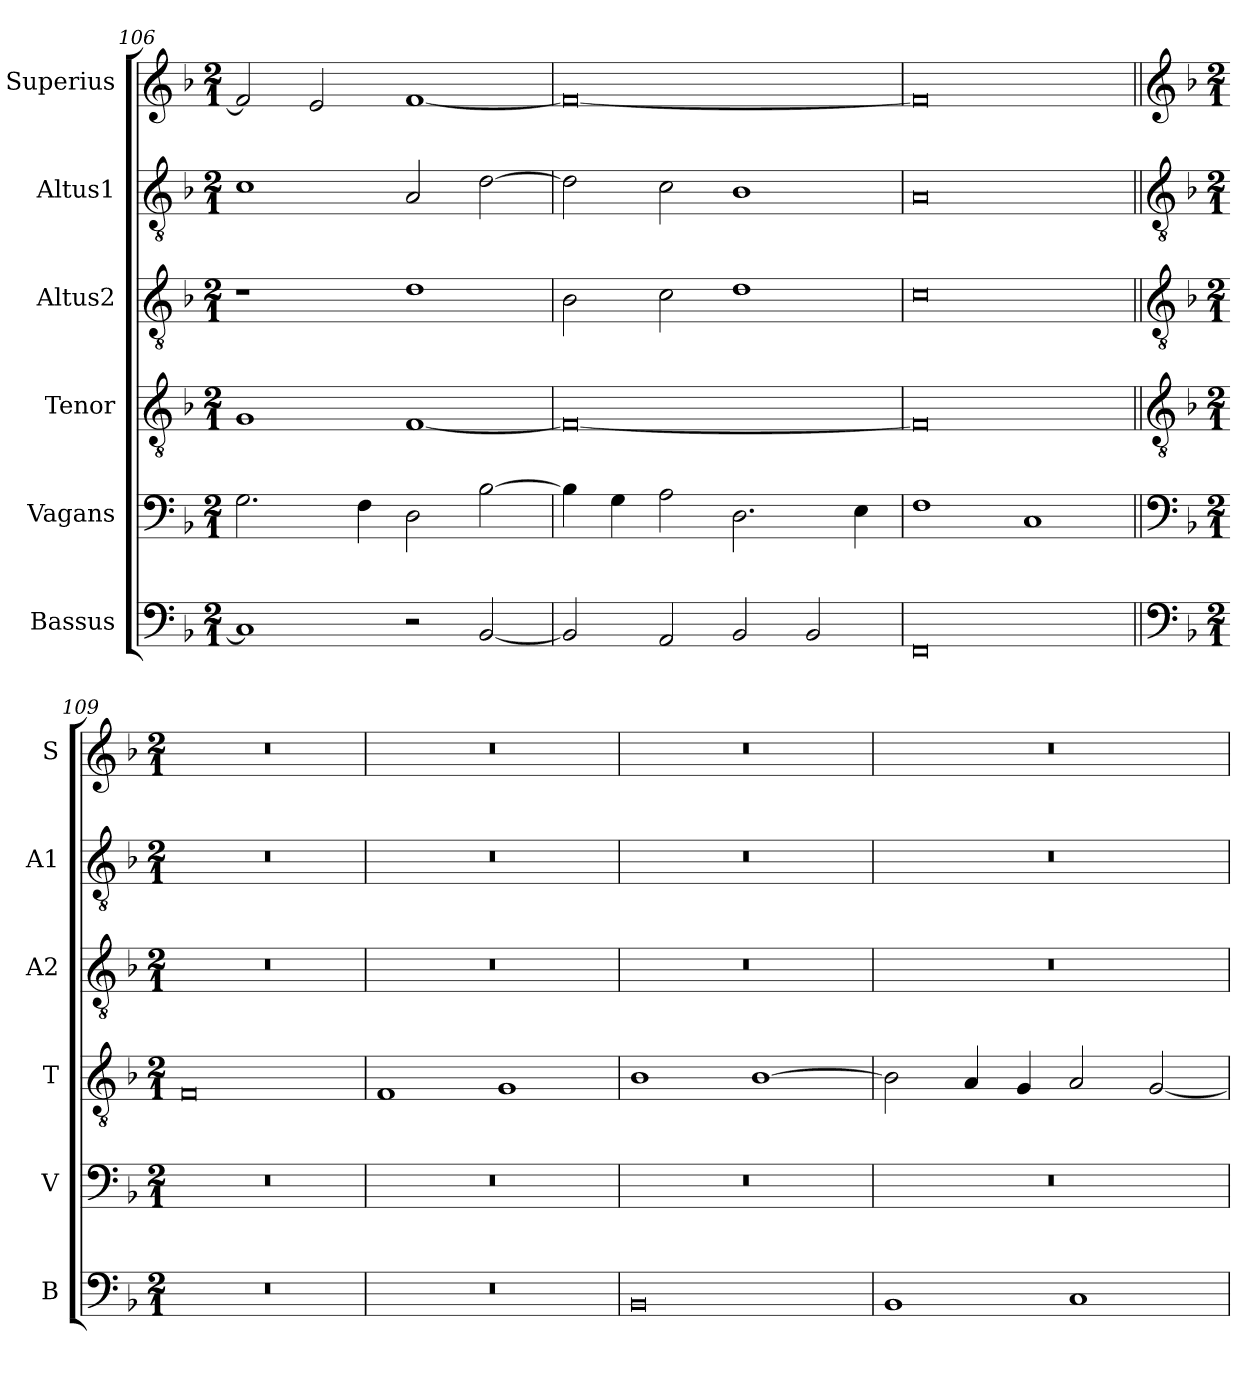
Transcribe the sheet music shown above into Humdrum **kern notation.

**kern	**kern	**kern	**kern	**kern	**kern
*part6	*part5	*part4	*part3	*part2	*part1
*staff6	*staff5	*staff4	*staff3	*staff2	*staff1
*I"Bassus	*I"Vagans	*I"Tenor	*I"Altus2	*I"Altus1	*I"Superius
*I'B	*I'V	*I'T	*I'A2	*I'A1	*I'S
*clefF4	*clefF4	*clefGv2	*clefGv2	*clefGv2	*clefG2
*k[b-]	*k[b-]	*k[b-]	*k[b-]	*k[b-]	*k[b-]
*M2/1	*M2/1	*M2/1	*M2/1	*M2/1	*M2/1
=106	=106	=106	=106	=106	=106
1C]	2.G\	1G	1r	1c	2f/]
.	.	.	.	.	2e/
.	4F\	.	.	.	.
2r	2D\	[1F	1d	2A/	[1f
[2BB-/	[2B-\	.	.	[2d\	.
=107	=107	=107	=107	=107	=107
2BB-/]	4B-\]	0F_	2B-\	2d\]	0f_
.	4G\	.	.	.	.
2AA/	2A\	.	2c\	2c\	.
2BB-/	2.D\	.	1d	1B-	.
2BB-/	.	.	.	.	.
.	4E\	.	.	.	.
=108	=108	=108	=108	=108	=108
0FF	1F	0F]	0c	0A	0f]
.	1C	.	.	.	.
!!LO:LB:g=z
=109||	=109||	=109||	=109||	=109||	=109||
*clefF4	*clefF4	*clefGv2	*clefGv2	*clefGv2	*clefG2
*k[b-]	*k[b-]	*k[b-]	*k[b-]	*k[b-]	*k[b-]
*M2/1	*M2/1	*M2/1	*M2/1	*M2/1	*M2/1
0r	0r	0F	0r	0r	0r
=110	=110	=110	=110	=110	=110
0r	0r	1F	0r	0r	0r
.	.	1G	.	.	.
=111	=111	=111	=111	=111	=111
0BB-	0r	1B-	0r	0r	0r
.	.	[1B-	.	.	.
=112	=112	=112	=112	=112	=112
1BB-	0r	2B-\]	0r	0r	0r
.	.	4A/	.	.	.
.	.	4G/	.	.	.
1C	.	2A/	.	.	.
.	.	[2G/	.	.	.
=	=	=	=	=	=
*-	*-	*-	*-	*-	*-
